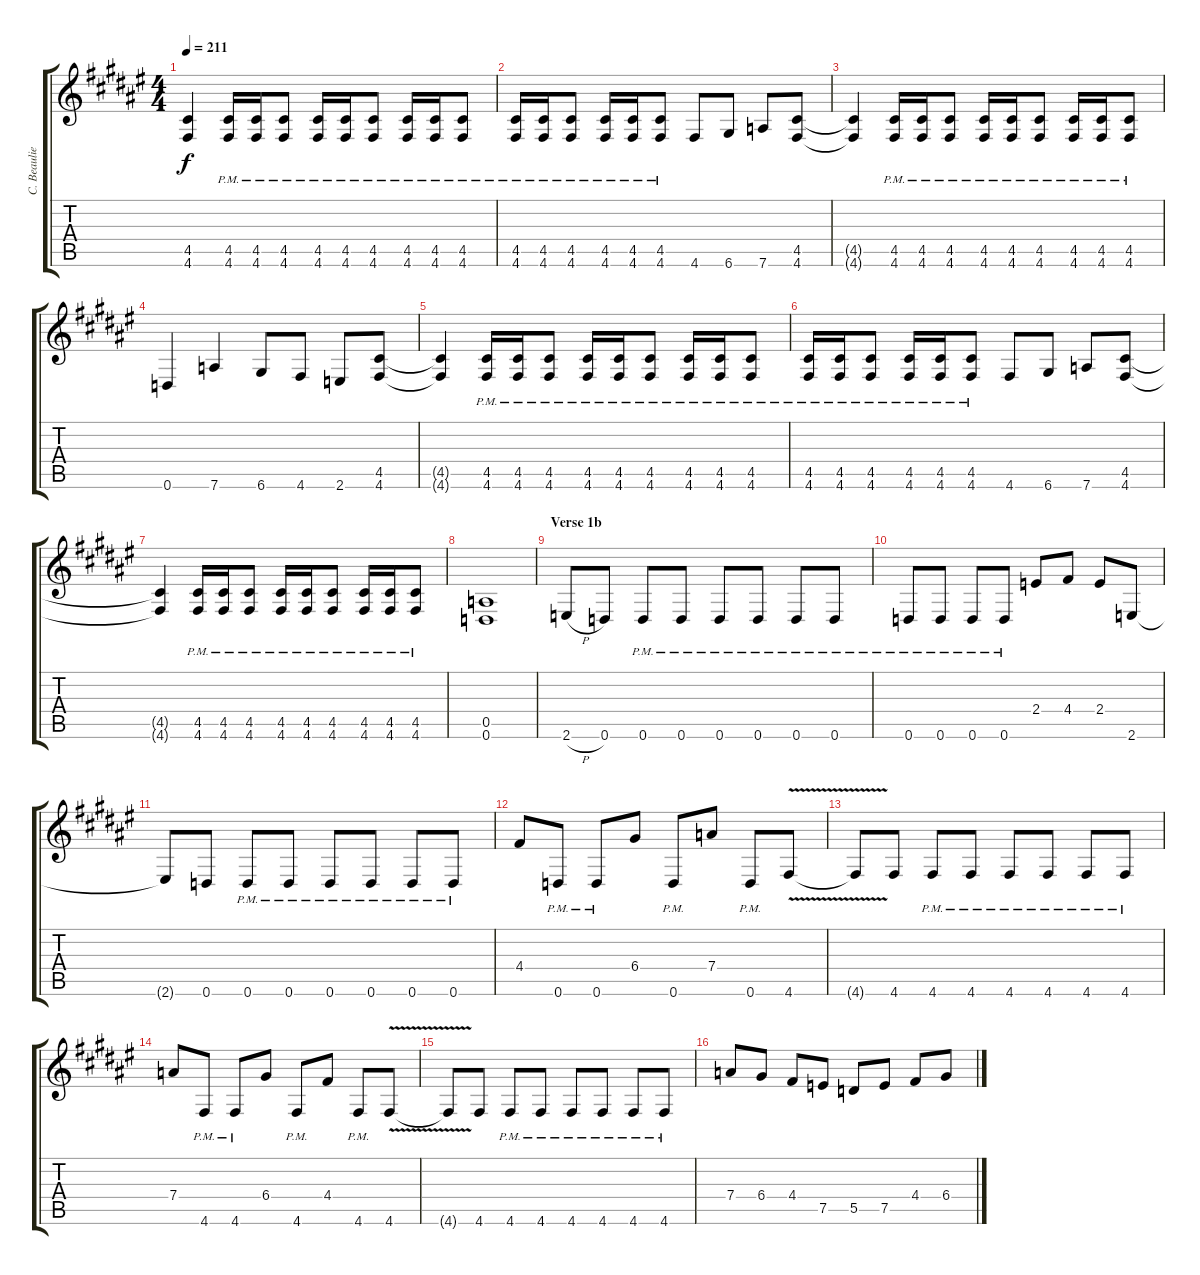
\track ("C. Beaulieu" "C. Beaulie") {instrument distortionguitar}
\staff {score tabs}
\tuning (E4 B3 G3 D3 A2 D2) {hide}
\ts (4 4)
\tempo 211
\clef g2
\ks d#minor
(4.5 4.6).4{dy f} (4.5{pm} 4.6{pm}).16 (4.5{pm} 4.6{pm}).16 (4.5{pm} 4.6{pm}).8 (4.5{pm} 4.6{pm}).16 (4.5{pm} 4.6{pm}).16 (4.5{pm} 4.6{pm}).8 (4.5{pm} 4.6{pm}).16 (4.5{pm} 4.6{pm}).16 (4.5{pm} 4.6{pm}).8 |
(4.5{pm} 4.6{pm}).16 (4.5{pm} 4.6{pm}).16 (4.5{pm} 4.6{pm}).8 (4.5{pm} 4.6{pm}).16 (4.5{pm} 4.6{pm}).16 (4.5{pm} 4.6{pm}).8 4.6.8 6.6.8 7.6.8 (4.5 4.6).8 |
(4.5{t} 4.6{t}).4 (4.5{pm} 4.6{pm}).16 (4.5{pm} 4.6{pm}).16 (4.5{pm} 4.6{pm}).8 (4.5{pm} 4.6{pm}).16 (4.5{pm} 4.6{pm}).16 (4.5{pm} 4.6{pm}).8 (4.5{pm} 4.6{pm}).16 (4.5{pm} 4.6{pm}).16 (4.5{pm} 4.6{pm}).8 |
0.6.4 7.6.4 6.6.8 4.6.8 2.6.8 (4.5 4.6).8 |
(4.5{t} 4.6{t}).4 (4.5{pm} 4.6{pm}).16 (4.5{pm} 4.6{pm}).16 (4.5{pm} 4.6{pm}).8 (4.5{pm} 4.6{pm}).16 (4.5{pm} 4.6{pm}).16 (4.5{pm} 4.6{pm}).8 (4.5{pm} 4.6{pm}).16 (4.5{pm} 4.6{pm}).16 (4.5{pm} 4.6{pm}).8 |
(4.5{pm} 4.6{pm}).16 (4.5{pm} 4.6{pm}).16 (4.5{pm} 4.6{pm}).8 (4.5{pm} 4.6{pm}).16 (4.5{pm} 4.6{pm}).16 (4.5{pm} 4.6{pm}).8 4.6.8 6.6.8 7.6.8 (4.5 4.6).8 |
(4.5{t} 4.6{t}).4 (4.5{pm} 4.6{pm}).16 (4.5{pm} 4.6{pm}).16 (4.5{pm} 4.6{pm}).8 (4.5{pm} 4.6{pm}).16 (4.5{pm} 4.6{pm}).16 (4.5{pm} 4.6{pm}).8 (4.5{pm} 4.6{pm}).16 (4.5{pm} 4.6{pm}).16 (4.5{pm} 4.6{pm}).8 |
(0.5 0.6).1 |
\section ("" "Verse 1b")
2.6{h}.8 0.6.8 0.6{pm}.8 0.6{pm}.8 0.6{pm}.8 0.6{pm}.8 0.6{pm}.8 0.6{pm}.8 |
0.6{pm}.8 0.6{pm}.8 0.6{pm}.8 0.6{pm}.8 2.4.8 4.4.8 2.4.8 2.6.8 |
2.6{t}.8 0.6.8 0.6{pm}.8 0.6{pm}.8 0.6{pm}.8 0.6{pm}.8 0.6{pm}.8 0.6{pm}.8 |
4.4.8 0.6{pm}.8 0.6{pm}.8 6.4.8 0.6{pm}.8 7.4.8 0.6{pm}.8 4.6{v}.8 |
4.6{t}.8 4.6.8 4.6{pm}.8 4.6{pm}.8 4.6{pm}.8 4.6{pm}.8 4.6{pm}.8 4.6{pm}.8 |
7.4.8 4.6{pm}.8 4.6{pm}.8 6.4.8 4.6{pm}.8 4.4.8 4.6{pm}.8 4.6{v}.8 |
4.6{t}.8 4.6.8 4.6{pm}.8 4.6{pm}.8 4.6{pm}.8 4.6{pm}.8 4.6{pm}.8 4.6{pm}.8 |
7.4.8 6.4.8 4.4.8 7.5.8 5.5.8 7.5.8 4.4.8 6.4.8
